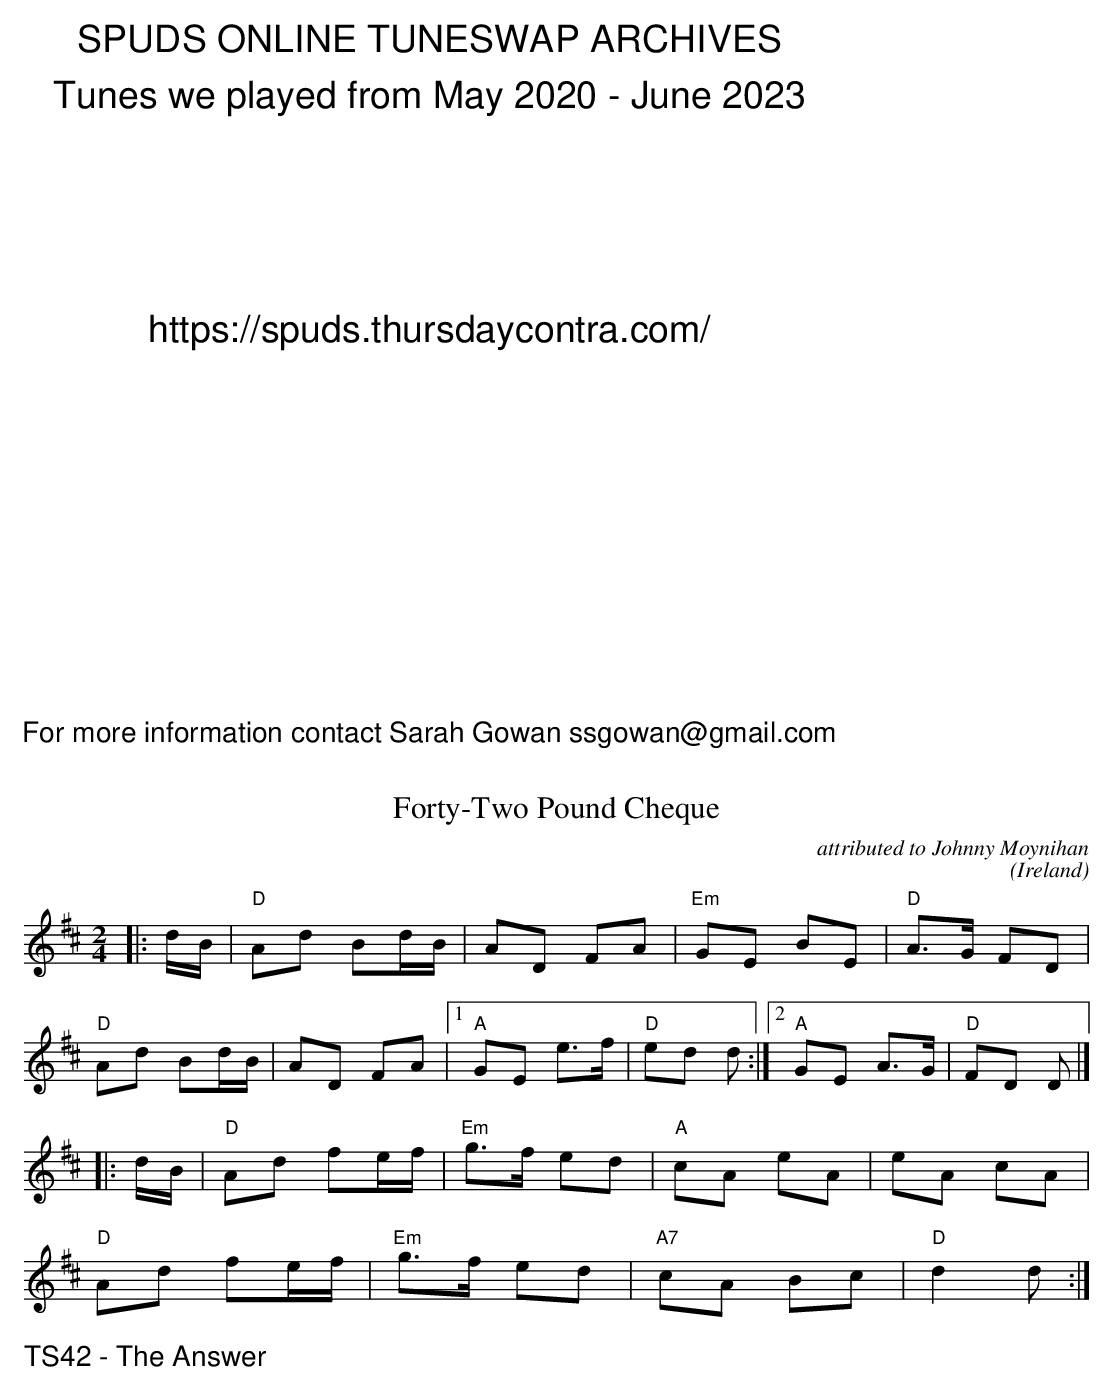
X:1
T:Forty-Two Pound Cheque
C: attributed to Johnny Moynihan
C:(Ireland)
M:2/4
L:1/8
K:D
|:d/B/|"D"Ad Bd/B/|AD FA|"Em"GE BE|"D"A3/2G/ FD|
"D"Ad Bd/B/|AD FA|[1 "A"GE e3/2f/|"D"ed d:|[2"A" GE A3/2G/|"D"FD D|]
|:d/B/|"D"Ad fe/f/|"Em"g3/2f/ ed|"A"cA eA|eA cA|
"D"Ad fe/f/|"Em"g3/2f/ ed|"A7"cA Bc|"D"d2 d:|
